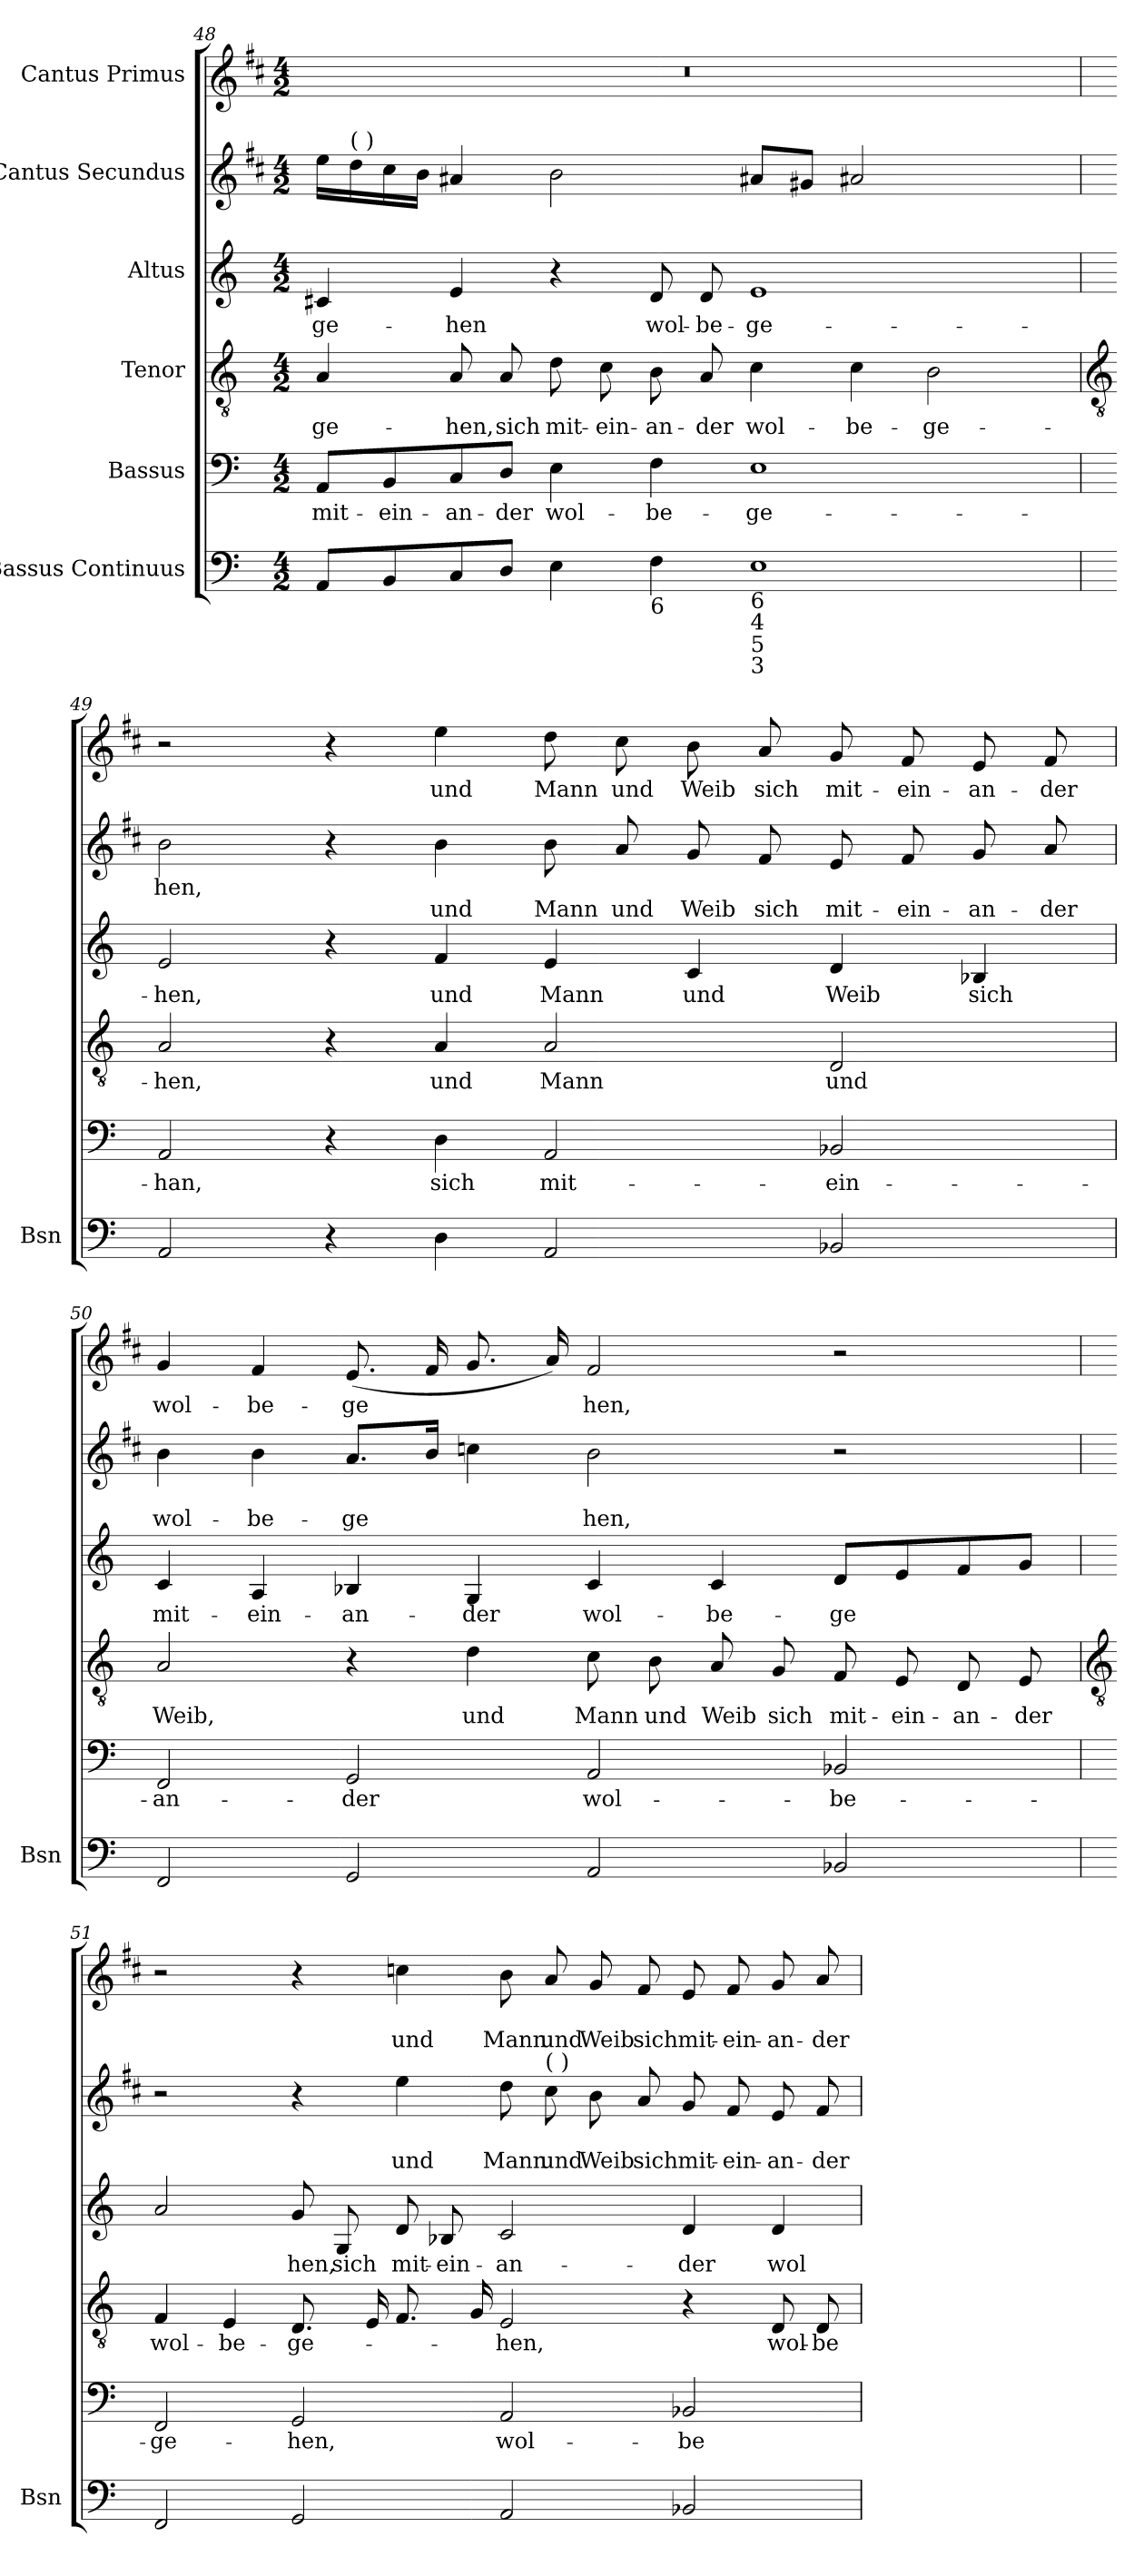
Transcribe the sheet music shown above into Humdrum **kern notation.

**kern	**kern	**text	**kern	**text	**kern	**text	**kern	**text	**text	**kern	**text	**text
*part6	*part5	*part5	*part4	*part4	*part3	*part3	*part2	*part2	*part2	*part1	*part1	*part1
*staff6	*staff5	*staff5	*staff4	*staff4	*staff3	*staff3	*staff2	*staff2	*staff2	*staff1	*staff1	*staff1
*I"Bassus Continuus	*I"Bassus	*	*I"Tenor	*	*I"Altus	*	*I"Cantus Secundus	*	*	*I"Cantus Primus	*	*
*I'Bsn	*	*	*	*	*	*	*	*	*	*	*	*
*clefF4	*clefF4	*	*clefGv2	*	*clefG2	*	*clefG2	*	*	*clefG2	*	*
*	*	*	*	*	*	*	*ITrd1c2	*	*	*ITrd1c2	*	*
*k[]	*k[]	*	*k[]	*	*k[]	*	*k[]	*	*	*k[]	*	*
*C:	*C:	*	*C:	*	*C:	*	*C:	*	*	*C:	*	*
*M4/2	*M4/2	*	*M4/2	*	*M4/2	*	*M4/2	*	*	*M4/2	*	*
=48	=48	=48	=48	=48	=48	=48	=48	=48	=48	=48	=48	=48
!	!	!LO:LY:b	!	!LO:LY:b	!	!LO:LY:b	!	!	!	!	!	!
8AAL	8AA/L	mit-	4A	-ge-	4c#X	-ge-	16ddLL	.	.	0r	.	.
!	!	!	!	!	!	!	!LO:TX:a:t=(  )	!	!	!	!	!
.	.	.	.	.	.	.	16cc	.	.	.	.	.
!	!	!LO:LY:b	!	!	!	!	!	!	!	!	!	!
8BB	8BB/	-ein-	.	.	.	.	16b	.	.	.	.	.
.	.	.	.	.	.	.	16aJJ	.	.	.	.	.
!	!	!LO:LY:b	!	!LO:LY:b	!	!LO:LY:b	!	!	!	!	!	!
8C	8C/	-an-	8A	-hen,	4e	-hen	4g#X	.	.	.	.	.
!	!	!LO:LY:b	!	!LO:LY:b	!	!	!	!	!	!	!	!
8DJ	8D/J	-der	8A	sich	.	.	.	.	.	.	.	.
!	!	!LO:LY:b	!	!LO:LY:b	!	!	!	!	!	!	!	!
4E	4E	wol-	8d	mit-	4r	.	2a	.	.	.	.	.
!	!	!	!	!LO:LY:b	!	!	!	!	!	!	!	!
.	.	.	8c	-ein-	.	.	.	.	.	.	.	.
!LO:TX:b:t=6	!	!	!	!	!	!	!	!	!	!	!	!
!	!	!LO:LY:b	!	!LO:LY:b	!	!LO:LY:b	!	!	!	!	!	!
4F	4F	-be-	8B	-an-	8d	wol-	.	.	.	.	.	.
!	!	!	!	!LO:LY:b	!	!LO:LY:b	!	!	!	!	!	!
.	.	.	8A	-der	8d	-be-	.	.	.	.	.	.
!LO:TX:b:t=6\n4	!	!	!	!	!	!	!	!	!	!	!	!
!LO:TX:b:t=5\n3	!	!	!	!	!	!	!	!	!	!	!	!
!	!	!LO:LY:b	!	!LO:LY:b	!	!LO:LY:b	!	!	!	!	!	!
1E	1E	-ge-	4c	wol-	1e	-ge-	8g#XL	.	.	.	.	.
.	.	.	.	.	.	.	8f#XJ	.	.	.	.	.
!	!	!	!	!LO:LY:b	!	!	!	!	!	!	!	!
.	.	.	4c	-be-	.	.	2g#X	.	.	.	.	.
!	!	!	!	!LO:LY:b	!	!	!	!	!	!	!	!
.	.	.	2B	-ge-	.	.	.	.	.	.	.	.
.	.	.	.	.	.	.	4ryy	.	.	.	.	.
!!LO:LB:g=z
=49	=49	=49	=49	=49	=49	=49	=49	=49	=49	=49	=49	=49
*	*	*	*clefGv2	*	*	*	*	*	*	*	*	*
!	!	!LO:LY:b	!	!LO:LY:b	!	!LO:LY:b	!	!LO:LY:b	!	!	!	!
2AA	2AA	-han,	2A	-hen,	2e	-hen,	2a	-hen,	.	2r	.	.
4r	4r	.	4r	.	4r	.	4r	.	.	4r	.	.
!	!	!LO:LY:b	!	!LO:LY:b	!	!LO:LY:b	!	!	!LO:LY:b	!	!LO:LY:b	!
4D	4D	sich	4A	und	4f	und	4a	.	und	4dd	und	.
!	!	!LO:LY:b	!	!LO:LY:b	!	!LO:LY:b	!	!	!LO:LY:b	!	!LO:LY:b	!
2AA	2AA	mit-	2A	Mann	4e	Mann	8a	.	Mann	8cc	Mann	.
!	!	!	!	!	!	!	!	!	!LO:LY:b	!	!LO:LY:b	!
.	.	.	.	.	.	.	8g	.	und	8b	und	.
!	!	!	!	!	!	!LO:LY:b	!	!	!LO:LY:b	!	!LO:LY:b	!
.	.	.	.	.	4c	und	8f	.	Weib	8a	Weib	.
!	!	!	!	!	!	!	!	!	!LO:LY:b	!	!LO:LY:b	!
.	.	.	.	.	.	.	8e	.	sich	8g	sich	.
!	!	!LO:LY:b	!	!LO:LY:b	!	!LO:LY:b	!	!	!LO:LY:b	!	!LO:LY:b	!
2BB-X	2BB-X	-ein-	2D	und	4d	Weib	8d	.	mit-	8f	mit-	.
!	!	!	!	!	!	!	!	!	!LO:LY:b	!	!LO:LY:b	!
.	.	.	.	.	.	.	8e	.	-ein-	8e	-ein-	.
!	!	!	!	!	!	!LO:LY:b	!	!	!LO:LY:b	!	!LO:LY:b	!
.	.	.	.	.	4B-X	sich	8f	.	-an-	8d	-an-	.
!	!	!	!	!	!	!	!	!	!LO:LY:b	!	!LO:LY:b	!
.	.	.	.	.	.	.	8g	.	-der	8e	-der	.
=50	=50	=50	=50	=50	=50	=50	=50	=50	=50	=50	=50	=50
!	!	!LO:LY:b	!	!LO:LY:b	!	!LO:LY:b	!	!	!LO:LY:b	!	!LO:LY:b	!
2FF	2FF	-an-	2A	Weib,	4c	mit-	4a	.	wol-	4f	wol-	.
!	!	!	!	!	!	!LO:LY:b	!	!	!LO:LY:b	!	!LO:LY:b	!
.	.	.	.	.	4A	-ein-	4a	.	-be-	4e	-be-	.
!	!	!LO:LY:b	!	!	!	!LO:LY:b	!	!	!LO:LY:b	!	!LO:LY:b	!
2GG	2GG	-der	4r	.	4B-X	-an-	8.gL	.	-ge	(<8.dL	-ge	.
.	.	.	.	.	.	.	16aJ	.	.	16eL	.	.
!	!	!	!	!LO:LY:b	!	!LO:LY:b	!	!	!	!	!	!
.	.	.	4d	und	4G	-der	4b-X	.	.	8.f	.	.
.	.	.	.	.	.	.	.	.	.	16gJ)	.	.
!	!	!LO:LY:b	!	!LO:LY:b	!	!LO:LY:b	!	!	!LO:LY:b	!	!LO:LY:b	!
2AA	2AA	wol-	8c	Mann	4c	wol-	2a	.	hen,	2e	hen,	.
!	!	!	!	!LO:LY:b	!	!	!	!	!	!	!	!
.	.	.	8B	und	.	.	.	.	.	.	.	.
!	!	!	!	!LO:LY:b	!	!LO:LY:b	!	!	!	!	!	!
.	.	.	8A	Weib	4c	-be-	.	.	.	.	.	.
!	!	!	!	!LO:LY:b	!	!	!	!	!	!	!	!
.	.	.	8G	sich	.	.	.	.	.	.	.	.
!	!	!LO:LY:b	!	!LO:LY:b	!	!LO:LY:b	!	!	!	!	!	!
2BB-X	2BB-X	-be-	8F	mit-	8dL	-ge	2r	.	.	2r	.	.
!	!	!	!	!LO:LY:b	!	!	!	!	!	!	!	!
.	.	.	8E	-ein-	8e	.	.	.	.	.	.	.
!	!	!	!	!LO:LY:b	!	!	!	!	!	!	!	!
.	.	.	8D	-an-	8f	.	.	.	.	.	.	.
!	!	!	!	!LO:LY:b	!	!	!	!	!	!	!	!
.	.	.	8E	-der	8gJ	.	.	.	.	.	.	.
!!LO:LB:g=z
=51	=51	=51	=51	=51	=51	=51	=51	=51	=51	=51	=51	=51
*	*	*	*clefGv2	*	*	*	*	*	*	*	*	*
!	!	!LO:LY:b	!	!LO:LY:b	!	!	!	!	!	!	!	!
2FF	2FF	-ge-	4F	wol-	2a	.	2r	.	.	2r	.	.
!	!	!	!	!LO:LY:b	!	!	!	!	!	!	!	!
.	.	.	4E	-be-	.	.	.	.	.	.	.	.
!	!	!LO:LY:b	!	!LO:LY:b	!	!LO:LY:b	!	!	!	!	!	!
2GG	2GG	-hen,	8.DL	-ge-	8g	hen,	4r	.	.	4r	.	.
!	!	!	!	!	!	!LO:LY:b	!	!	!	!	!	!
.	.	.	.	.	8G	sich	.	.	.	.	.	.
.	.	.	16EL	.	.	.	.	.	.	.	.	.
!	!	!	!	!	!	!LO:LY:b	!	!	!LO:LY:b	!	!	!LO:LY:b
.	.	.	8.F	.	8d	mit-	4dd	.	und	4b-X	.	und
!	!	!	!	!	!	!LO:LY:b	!	!	!	!	!	!
.	.	.	.	.	8B-X	-ein-	.	.	.	.	.	.
.	.	.	16GJ	.	.	.	.	.	.	.	.	.
!	!	!LO:LY:b	!	!LO:LY:b	!	!LO:LY:b	!	!	!LO:LY:b	!	!	!LO:LY:b
2AA	2AA	wol-	2E	-hen,	2c	-an-	8cc	.	Mann	8a	.	Mann
!	!	!	!	!	!	!	!LO:TX:a:t=(  )	!	!	!	!	!
!	!	!	!	!	!	!	!	!	!LO:LY:b	!	!	!LO:LY:b
.	.	.	.	.	.	.	8b	.	und	8g	.	und
!	!	!	!	!	!	!	!	!	!LO:LY:b	!	!	!LO:LY:b
.	.	.	.	.	.	.	8a	.	Weib	8f	.	Weib
!	!	!	!	!	!	!	!	!	!LO:LY:b	!	!	!LO:LY:b
.	.	.	.	.	.	.	8g	.	sich	8e	.	sich
!	!	!LO:LY:b	!	!	!	!LO:LY:b	!	!	!LO:LY:b	!	!	!LO:LY:b
2BB-X	2BB-X	-be-	4r	.	4d	-der	8f	.	mit-	8d	.	mit-
!	!	!	!	!	!	!	!	!	!LO:LY:b	!	!	!LO:LY:b
.	.	.	.	.	.	.	8e	.	-ein-	8e	.	-ein-
!	!	!	!	!LO:LY:b	!	!LO:LY:b	!	!	!LO:LY:b	!	!	!LO:LY:b
.	.	.	8D	wol-	4d	wol-	8d	.	-an-	8f	.	-an-
!	!	!	!	!LO:LY:b	!	!	!	!	!LO:LY:b	!	!	!LO:LY:b
.	.	.	8D	-be-	.	.	8e	.	-der	8g	.	-der
=	=	=	=	=	=	=	=	=	=	=	=	=
*-	*-	*-	*-	*-	*-	*-	*-	*-	*-	*-	*-	*-
